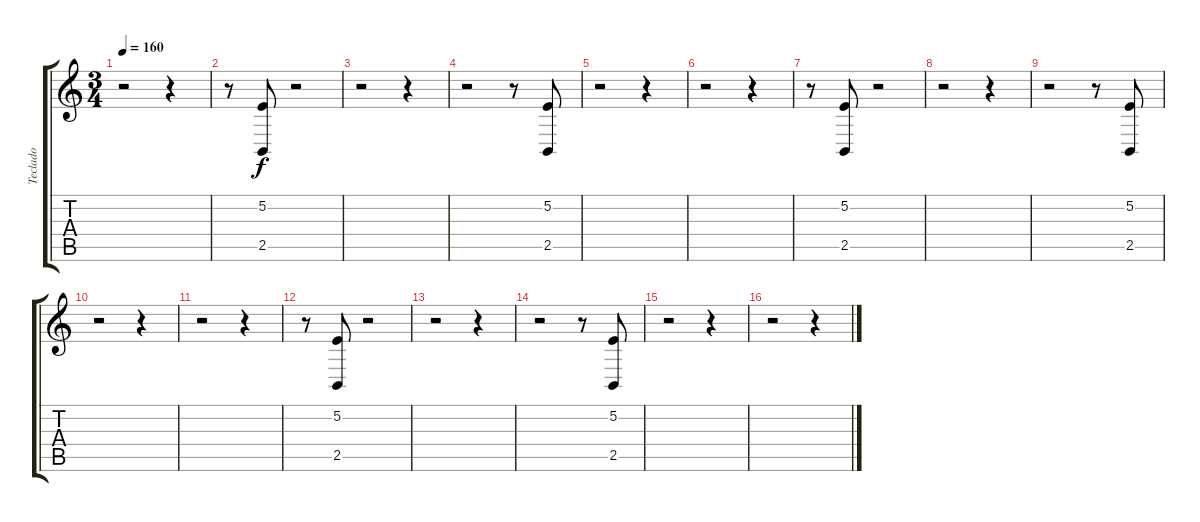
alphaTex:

\track ("Teclado" "Teclado") {instrument tubularbells}
\staff {score tabs}
\tuning (E4 B3 G3 D3 A2 E2) {hide}
\ts (3 4)
\tempo 160
\clef g2
\ks c
r.2{dy f} r.4 |
r.8 (5.2 2.5).8 r.2 |
r.2 r.4 |
r.2 r.8 (5.2 2.5).8 |
r.2 r.4 |
r.2 r.4 |
r.8 (5.2 2.5).8 r.2 |
r.2 r.4 |
r.2 r.8 (5.2 2.5).8 |
r.2 r.4 |
r.2 r.4 |
r.8 (5.2 2.5).8 r.2 |
r.2 r.4 |
r.2 r.8 (5.2 2.5).8 |
r.2 r.4 |
r.2 r.4
